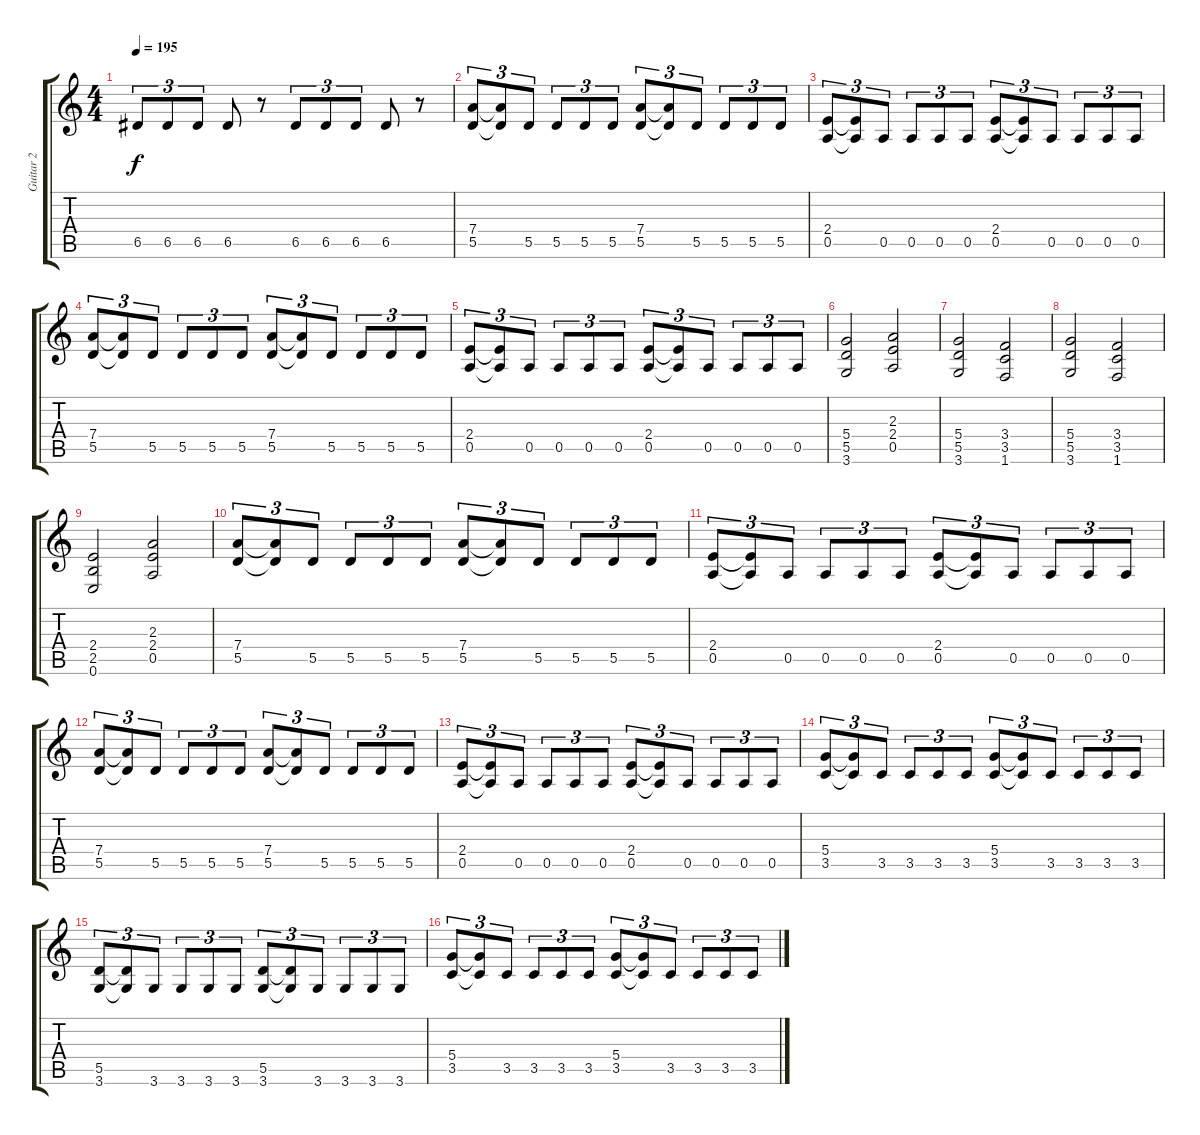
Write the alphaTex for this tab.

\track ("Guitar 2" "Guitar 2") {instrument distortionguitar}
\staff {score tabs}
\tuning (E4 B3 G3 D3 A2 E2) {hide}
\ts (4 4)
\tempo 195
\clef g2
\ks aminor
6.5.8{tu (3 2) dy f} 6.5.8{tu (3 2)} 6.5.8{tu (3 2)} 6.5.8 r.8 6.5.8{tu (3 2)} 6.5.8{tu (3 2)} 6.5.8{tu (3 2)} 6.5.8 r.8 |
\section ("" "")
(7.4 5.5).8{tu (3 2)} (7.4{t} 5.5{t}).8{tu (3 2)} 5.5.8{tu (3 2)} 5.5.8{tu (3 2)} 5.5.8{tu (3 2)} 5.5.8{tu (3 2)} (7.4 5.5).8{tu (3 2)} (7.4{t} 5.5{t}).8{tu (3 2)} 5.5.8{tu (3 2)} 5.5.8{tu (3 2)} 5.5.8{tu (3 2)} 5.5.8{tu (3 2)} |
(2.4 0.5).8{tu (3 2)} (2.4{t} 0.5{t}).8{tu (3 2)} 0.5.8{tu (3 2)} 0.5.8{tu (3 2)} 0.5.8{tu (3 2)} 0.5.8{tu (3 2)} (2.4 0.5).8{tu (3 2)} (2.4{t} 0.5{t}).8{tu (3 2)} 0.5.8{tu (3 2)} 0.5.8{tu (3 2)} 0.5.8{tu (3 2)} 0.5.8{tu (3 2)} |
(7.4 5.5).8{tu (3 2)} (7.4{t} 5.5{t}).8{tu (3 2)} 5.5.8{tu (3 2)} 5.5.8{tu (3 2)} 5.5.8{tu (3 2)} 5.5.8{tu (3 2)} (7.4 5.5).8{tu (3 2)} (7.4{t} 5.5{t}).8{tu (3 2)} 5.5.8{tu (3 2)} 5.5.8{tu (3 2)} 5.5.8{tu (3 2)} 5.5.8{tu (3 2)} |
(2.4 0.5).8{tu (3 2)} (2.4{t} 0.5{t}).8{tu (3 2)} 0.5.8{tu (3 2)} 0.5.8{tu (3 2)} 0.5.8{tu (3 2)} 0.5.8{tu (3 2)} (2.4 0.5).8{tu (3 2)} (2.4{t} 0.5{t}).8{tu (3 2)} 0.5.8{tu (3 2)} 0.5.8{tu (3 2)} 0.5.8{tu (3 2)} 0.5.8{tu (3 2)} |
(5.4 5.5 3.6).2 (2.3 2.4 0.5).2 |
(5.4 5.5 3.6).2 (3.4 3.5 1.6).2 |
(5.4 5.5 3.6).2 (3.4 3.5 1.6).2 |
(2.4 2.5 0.6).2 (2.3 2.4 0.5).2 |
\section ("" "")
(7.4 5.5).8{tu (3 2)} (7.4{t} 5.5{t}).8{tu (3 2)} 5.5.8{tu (3 2)} 5.5.8{tu (3 2)} 5.5.8{tu (3 2)} 5.5.8{tu (3 2)} (7.4 5.5).8{tu (3 2)} (7.4{t} 5.5{t}).8{tu (3 2)} 5.5.8{tu (3 2)} 5.5.8{tu (3 2)} 5.5.8{tu (3 2)} 5.5.8{tu (3 2)} |
(2.4 0.5).8{tu (3 2)} (2.4{t} 0.5{t}).8{tu (3 2)} 0.5.8{tu (3 2)} 0.5.8{tu (3 2)} 0.5.8{tu (3 2)} 0.5.8{tu (3 2)} (2.4 0.5).8{tu (3 2)} (2.4{t} 0.5{t}).8{tu (3 2)} 0.5.8{tu (3 2)} 0.5.8{tu (3 2)} 0.5.8{tu (3 2)} 0.5.8{tu (3 2)} |
(7.4 5.5).8{tu (3 2)} (7.4{t} 5.5{t}).8{tu (3 2)} 5.5.8{tu (3 2)} 5.5.8{tu (3 2)} 5.5.8{tu (3 2)} 5.5.8{tu (3 2)} (7.4 5.5).8{tu (3 2)} (7.4{t} 5.5{t}).8{tu (3 2)} 5.5.8{tu (3 2)} 5.5.8{tu (3 2)} 5.5.8{tu (3 2)} 5.5.8{tu (3 2)} |
(2.4 0.5).8{tu (3 2)} (2.4{t} 0.5{t}).8{tu (3 2)} 0.5.8{tu (3 2)} 0.5.8{tu (3 2)} 0.5.8{tu (3 2)} 0.5.8{tu (3 2)} (2.4 0.5).8{tu (3 2)} (2.4{t} 0.5{t}).8{tu (3 2)} 0.5.8{tu (3 2)} 0.5.8{tu (3 2)} 0.5.8{tu (3 2)} 0.5.8{tu (3 2)} |
(5.4 3.5).8{tu (3 2)} (5.4{t} 3.5{t}).8{tu (3 2)} 3.5.8{tu (3 2)} 3.5.8{tu (3 2)} 3.5.8{tu (3 2)} 3.5.8{tu (3 2)} (5.4 3.5).8{tu (3 2)} (5.4{t} 3.5{t}).8{tu (3 2)} 3.5.8{tu (3 2)} 3.5.8{tu (3 2)} 3.5.8{tu (3 2)} 3.5.8{tu (3 2)} |
(5.5 3.6).8{tu (3 2)} (5.5{t} 3.6{t}).8{tu (3 2)} 3.6.8{tu (3 2)} 3.6.8{tu (3 2)} 3.6.8{tu (3 2)} 3.6.8{tu (3 2)} (5.5 3.6).8{tu (3 2)} (5.5{t} 3.6{t}).8{tu (3 2)} 3.6.8{tu (3 2)} 3.6.8{tu (3 2)} 3.6.8{tu (3 2)} 3.6.8{tu (3 2)} |
(5.4 3.5).8{tu (3 2)} (5.4{t} 3.5{t}).8{tu (3 2)} 3.5.8{tu (3 2)} 3.5.8{tu (3 2)} 3.5.8{tu (3 2)} 3.5.8{tu (3 2)} (5.4 3.5).8{tu (3 2)} (5.4{t} 3.5{t}).8{tu (3 2)} 3.5.8{tu (3 2)} 3.5.8{tu (3 2)} 3.5.8{tu (3 2)} 3.5.8{tu (3 2)}
